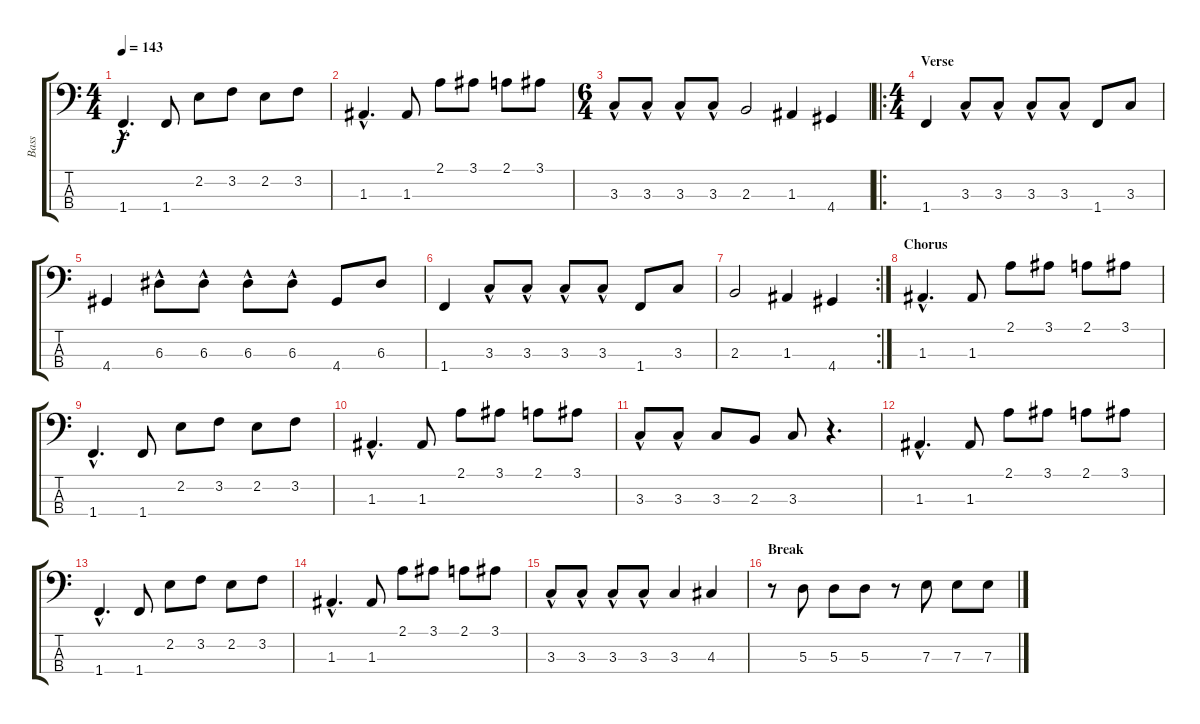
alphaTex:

\track ("Bass" "Bass") {instrument electricbassfinger}
\staff {score tabs}
\tuning (G2 D2 A1 E1) {hide}
\ts (4 4)
\tempo 143
\clef f4
\ks c
1.4{hac}.4{d dy f} 1.4.8 2.2.8 3.2.8 2.2.8 3.2.8 |
1.3{hac}.4{d} 1.3.8 2.1.8 3.1.8 2.1.8 3.1.8 |
\ts (6 4)
3.3{hac}.8 3.3{hac}.8 3.3{hac}.8 3.3{hac}.8 2.3.2 1.3.4 4.4.4 |
\ro
\ts (4 4)
\section ("" "Verse")
1.4.4 3.3{hac}.8 3.3{hac}.8 3.3{hac}.8 3.3{hac}.8 1.4.8 3.3.8 |
4.4.4 6.3{hac}.8 6.3{hac}.8 6.3{hac}.8 6.3{hac}.8 4.4.8 6.3.8 |
1.4.4 3.3{hac}.8 3.3{hac}.8 3.3{hac}.8 3.3{hac}.8 1.4.8 3.3.8 |
\rc 2
2.3.2 1.3.4 4.4.4 |
\section ("" "Chorus")
1.3{hac}.4{d} 1.3.8 2.1.8 3.1.8 2.1.8 3.1.8 |
1.4{hac}.4{d} 1.4.8 2.2.8 3.2.8 2.2.8 3.2.8 |
1.3{hac}.4{d} 1.3.8 2.1.8 3.1.8 2.1.8 3.1.8 |
3.3{hac}.8 3.3{hac}.8 3.3.8 2.3.8 3.3.8 r.4{d} |
1.3{hac}.4{d} 1.3.8 2.1.8 3.1.8 2.1.8 3.1.8 |
1.4{hac}.4{d} 1.4.8 2.2.8 3.2.8 2.2.8 3.2.8 |
1.3{hac}.4{d} 1.3.8 2.1.8 3.1.8 2.1.8 3.1.8 |
3.3{hac}.8 3.3{hac}.8 3.3{hac}.8 3.3{hac}.8 3.3.4 4.3.4 |
\section ("" "Break")
r.8 5.3.8 5.3.8 5.3.8 r.8 7.3.8 7.3.8 7.3.8
